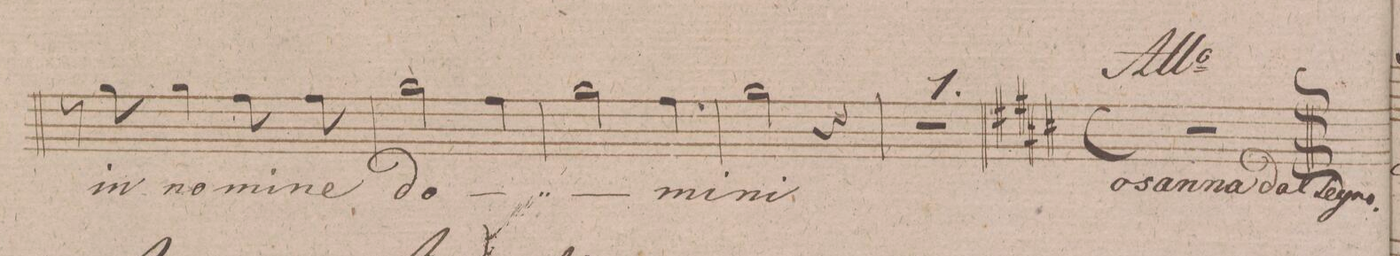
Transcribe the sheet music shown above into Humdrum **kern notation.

**kern	**text	**dynam
*I"Alto.	*	*
*clefC3	*	*
*k[f#c#g#]	*	*
*M3/4	*	*
8r	.	.
8a\	in	.
4a\	no-	.
8g#\	-mi-	.
8g#\	-ne	.
=98	=98	=98
2a\	do-	.
4g#\	.	.
=99	=99	=99
2a\	.	.
4g#\	-mi-	.
=100	=100	=100
2a\	-ni	.
4r	.	.
=101	=101	=101
2.r	.	.
=102||	=102||	=102||
*k[f#c#g#d#]	*	*
*c#:	*	*
*M4/4	*	*
*met(c)	*	*
*mmet(c)	*	*
1r	.	.
==	==	==
*-	*-	*-
